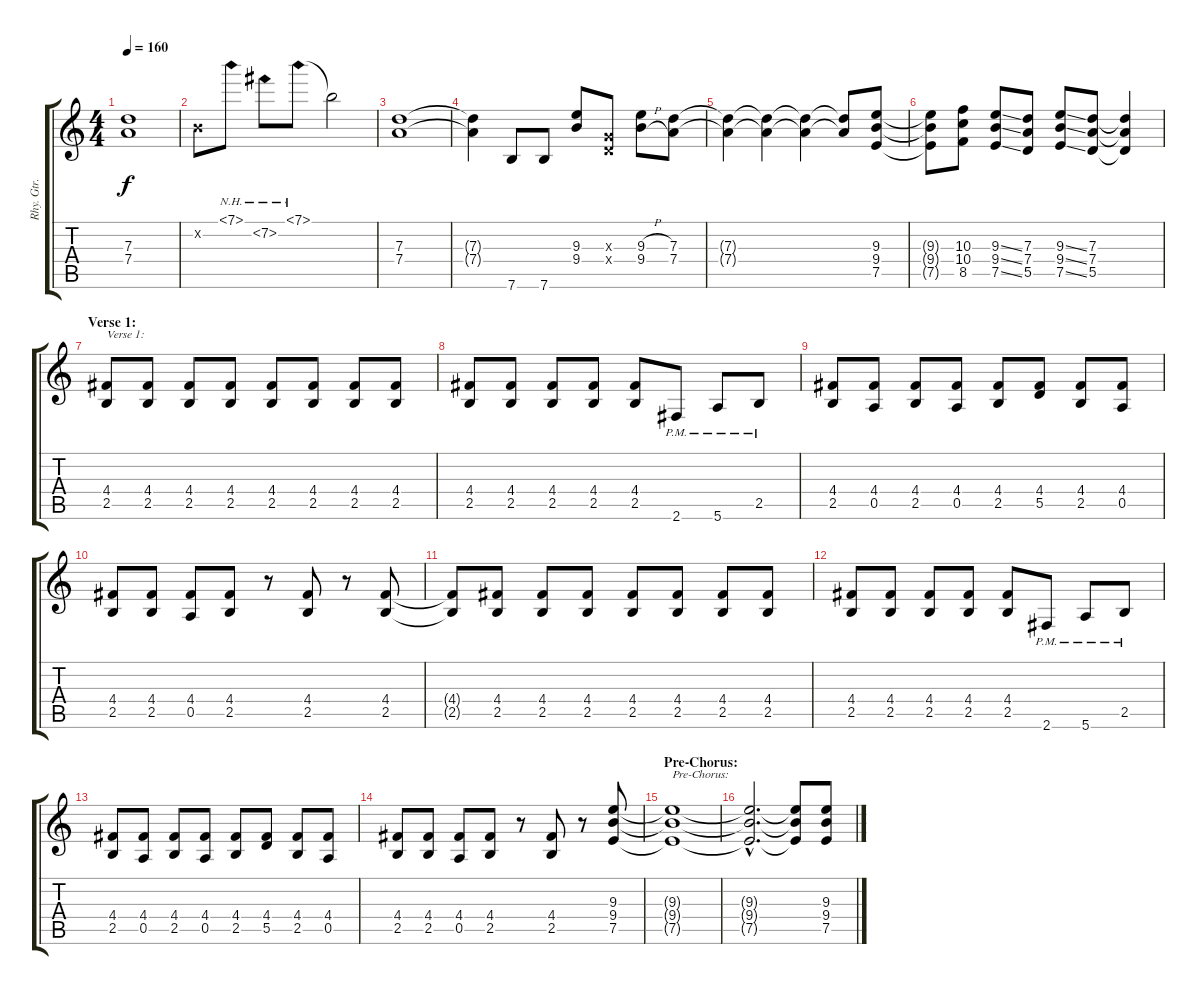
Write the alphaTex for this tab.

\track ("Rhy. Gtr. 2" "Rhy. Gtr. ") {instrument distortionguitar}
\staff {score tabs}
\tuning (E4 B3 G3 D3 A2 E2) {hide}
\ts (4 4)
\tempo 160
\clef g2
\ks c
(7.3{t} 7.4{t}).1{dy f} |
0.2{x}.8 7.1{nh}.8 7.2{nh}.8 7.1{nh}.8 7.1{t}.2 |
(7.3 7.4).1 |
(7.3{t} 7.4{t}).4 7.6.8 7.6.8 (9.3 9.4).8 (0.3{x} 0.4{x}).8 (9.3{h} 9.4{h}).8 (7.3 7.4).8 |
(7.3{t} 7.4{t}).4 (7.3{t} 7.4{t}).4 (7.3{t} 7.4{t}).4 (7.3{t} 7.4{t}).8 (9.3 9.4 7.5).8 |
(9.3{t} 9.4{t} 7.5{t}).8 (10.3 10.4 8.5).8 (9.3{ss} 9.4{ss} 7.5{ss}).8 (7.3 7.4 5.5).8 (9.3{ss} 9.4{ss} 7.5{ss}).8 (7.3 7.4 5.5).8 (7.3{t} 7.4{t} 5.5{t}).4 |
\section ("" "Verse 1:")
(4.4 2.5).8{txt "Verse 1:"} (4.4 2.5).8 (4.4 2.5).8 (4.4 2.5).8 (4.4 2.5).8 (4.4 2.5).8 (4.4 2.5).8 (4.4 2.5).8 |
(4.4 2.5).8 (4.4 2.5).8 (4.4 2.5).8 (4.4 2.5).8 (4.4 2.5).8 2.6{pm}.8 5.6{pm}.8 2.5{pm}.8 |
(4.4 2.5).8 (4.4 0.5).8 (4.4 2.5).8 (4.4 0.5).8 (4.4 2.5).8 (4.4 5.5).8 (4.4 2.5).8 (4.4 0.5).8 |
(4.4 2.5).8 (4.4 2.5).8 (4.4 0.5).8 (4.4 2.5).8 r.8 (4.4 2.5).8 r.8 (4.4 2.5).8 |
(4.4{t} 2.5{t}).8 (4.4 2.5).8 (4.4 2.5).8 (4.4 2.5).8 (4.4 2.5).8 (4.4 2.5).8 (4.4 2.5).8 (4.4 2.5).8 |
(4.4 2.5).8 (4.4 2.5).8 (4.4 2.5).8 (4.4 2.5).8 (4.4 2.5).8 2.6{pm}.8 5.6{pm}.8 2.5{pm}.8 |
(4.4 2.5).8 (4.4 0.5).8 (4.4 2.5).8 (4.4 0.5).8 (4.4 2.5).8 (4.4 5.5).8 (4.4 2.5).8 (4.4 0.5).8 |
(4.4 2.5).8 (4.4 2.5).8 (4.4 0.5).8 (4.4 2.5).8 r.8 (4.4 2.5).8 r.8 (9.3 9.4 7.5).8 |
\section ("" "Pre-Chorus:")
(9.3{t} 9.4{t} 7.5{t}).1{txt "Pre-Chorus:"} |
(9.3{hac t} 9.4{hac t} 7.5{hac t}).2{d} (9.3{t} 9.4{t} 7.5{t}).8 (9.3 9.4 7.5).8
